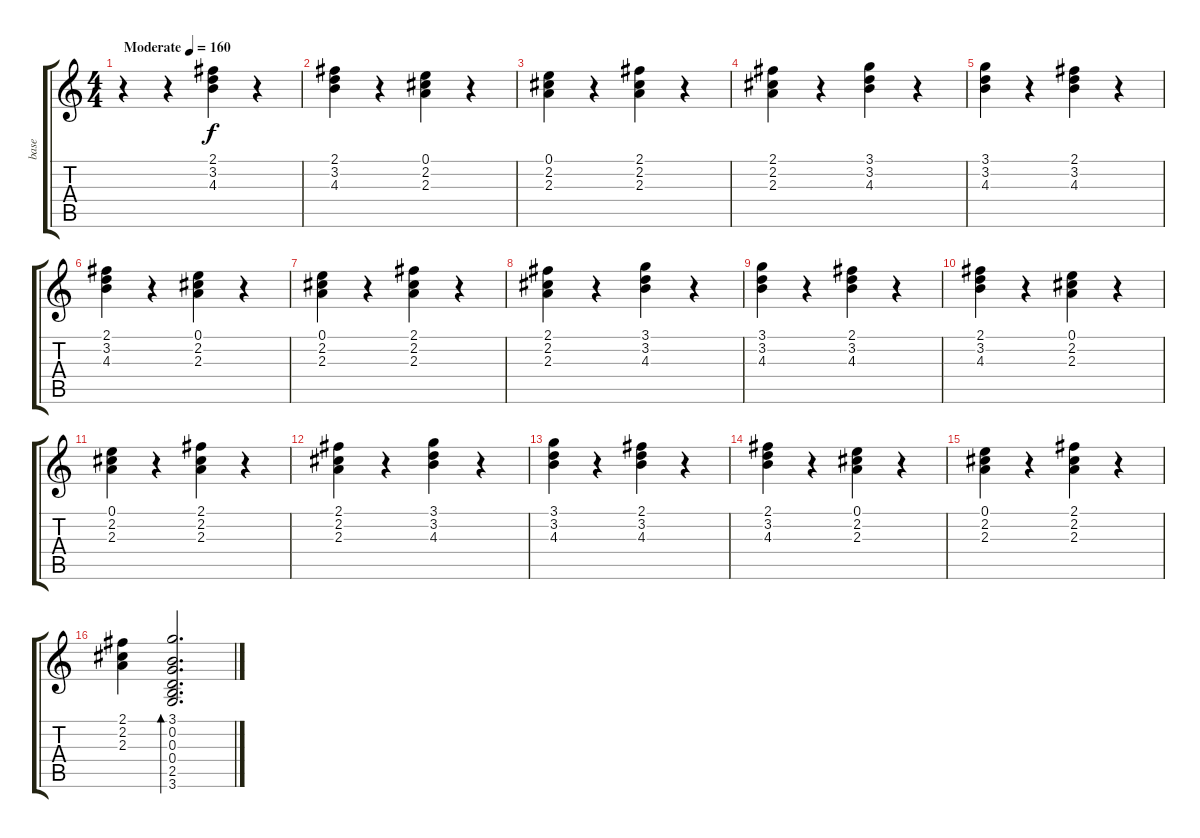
\track ("base" "base") {instrument electricguitarmuted}
\staff {score tabs}
\tuning (E4 B3 G3 D3 A2 E2) {hide}
\ts (4 4)
\tempo (160 "Moderate")
\clef g2
\ks c
r.4{dy f instrument electricguitarmuted} r.4 (2.1 3.2 4.3).4 r.4 |
(2.1 3.2 4.3).4 r.4 (0.1 2.2 2.3).4 r.4 |
(0.1 2.2 2.3).4 r.4 (2.1 2.2 2.3).4 r.4 |
(2.1 2.2 2.3).4 r.4 (3.1 3.2 4.3).4 r.4 |
(3.1 3.2 4.3).4 r.4 (2.1 3.2 4.3).4 r.4 |
(2.1 3.2 4.3).4 r.4 (0.1 2.2 2.3).4 r.4 |
(0.1 2.2 2.3).4 r.4 (2.1 2.2 2.3).4 r.4 |
(2.1 2.2 2.3).4 r.4 (3.1 3.2 4.3).4 r.4 |
(3.1 3.2 4.3).4 r.4 (2.1 3.2 4.3).4 r.4 |
(2.1 3.2 4.3).4 r.4 (0.1 2.2 2.3).4 r.4 |
(0.1 2.2 2.3).4 r.4 (2.1 2.2 2.3).4 r.4 |
(2.1 2.2 2.3).4 r.4 (3.1 3.2 4.3).4 r.4 |
(3.1 3.2 4.3).4 r.4 (2.1 3.2 4.3).4 r.4 |
(2.1 3.2 4.3).4 r.4 (0.1 2.2 2.3).4 r.4 |
(0.1 2.2 2.3).4 r.4 (2.1 2.2 2.3).4 r.4 |
(2.1 2.2 2.3).4 (3.1 0.2 0.3 0.4 2.5 3.6).2{d bd 60}
